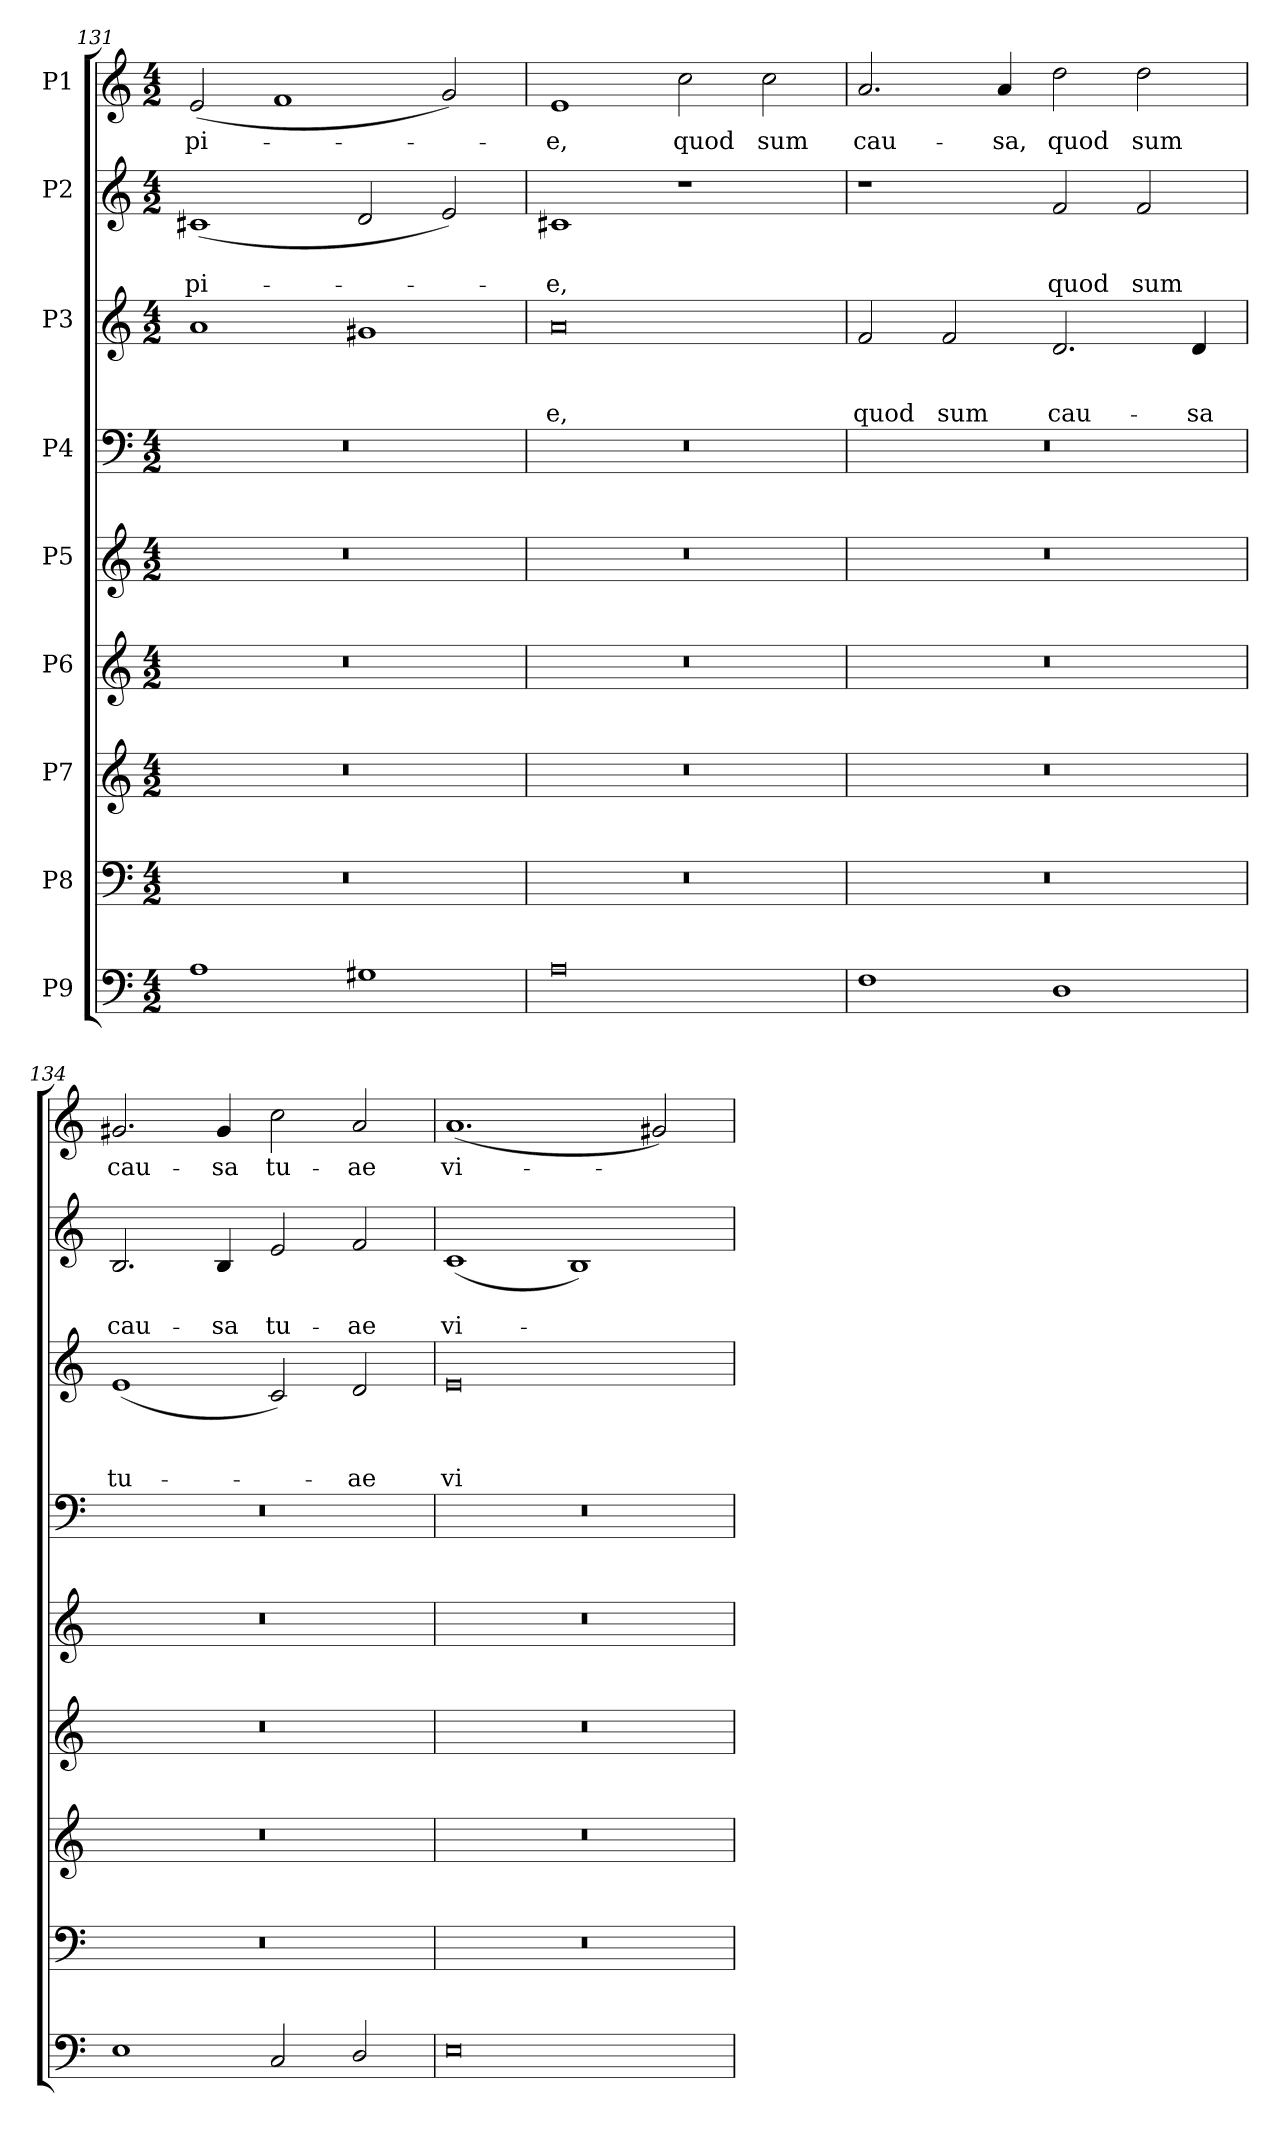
**kern	**kern	**kern	**kern	**kern	**kern	**kern	**text	**text	**text	**kern	**text	**text	**kern	**text
*part9	*part8	*part7	*part6	*part5	*part4	*part3	*part3	*part3	*part3	*part2	*part2	*part2	*part1	*part1
*staff9	*staff8	*staff7	*staff6	*staff5	*staff4	*staff3	*staff3	*staff3	*staff3	*staff2	*staff2	*staff2	*staff1	*staff1
*I"P9	*I"P8	*I"P7	*I"P6	*I"P5	*I"P4	*I"P3	*	*	*	*I"P2	*	*	*I"P1	*
*clefF4	*clefF4	*clefG2	*clefG2	*clefG2	*clefF4	*clefG2	*	*	*	*clefG2	*	*	*clefG2	*
*	*	*ITrd7c12	*	*	*	*ITrd7c12	*	*	*	*	*	*	*	*
*k[]	*k[]	*k[]	*k[]	*k[]	*k[]	*k[]	*	*	*	*k[]	*	*	*k[]	*
*C:	*C:	*C:	*C:	*C:	*C:	*C:	*	*	*	*C:	*	*	*C:	*
*M4/2	*M4/2	*M4/2	*M4/2	*M4/2	*M4/2	*M4/2	*	*	*	*M4/2	*	*	*M4/2	*
=131	=131	=131	=131	=131	=131	=131	=131	=131	=131	=131	=131	=131	=131	=131
*^	*	*	*	*	*	*	*	*	*	*	*	*	*	*
!	!	!LO:N:vis=1	!LO:N:vis=1	!LO:N:vis=1	!LO:N:vis=1	!LO:N:vis=1	!	!	!	!	!	!	!LO:LY:b	!	!LO:LY:b
1A	0ryy	0r	0r	0r	0r	0r	1A	.	.	.	(<1c#X	.	pi-	(<2e/	pi-
.	.	.	.	.	.	.	.	.	.	.	.	.	.	1f	.
1G#X	.	.	.	.	.	.	1G#X	.	.	.	2d/	.	.	.	.
.	.	.	.	.	.	.	.	.	.	.	2e/)	.	.	2g/)	.
=132	=132	=132	=132	=132	=132	=132	=132	=132	=132	=132	=132	=132	=132	=132	=132
!	!	!LO:N:vis=1	!LO:N:vis=1	!LO:N:vis=1	!LO:N:vis=1	!LO:N:vis=1	!	!	!	!LO:LY:b	!	!	!LO:LY:b	!	!LO:LY:b
0A	0ryy	0r	0r	0r	0r	0r	0A	.	.	-e,	1c#X	.	-e,	1e	-e,
!	!	!	!	!	!	!	!	!	!	!	!	!	!	!	!LO:LY:b
.	.	.	.	.	.	.	.	.	.	.	1r	.	.	2cc\	quod
!	!	!	!	!	!	!	!	!	!	!	!	!	!	!	!LO:LY:b
.	.	.	.	.	.	.	.	.	.	.	.	.	.	2cc\	sum
!!LO:PB:g=z
=133	=133	=133	=133	=133	=133	=133	=133	=133	=133	=133	=133	=133	=133	=133	=133
!	!	!LO:N:vis=1	!LO:N:vis=1	!LO:N:vis=1	!LO:N:vis=1	!LO:N:vis=1	!	!	!	!LO:LY:b	!	!	!	!	!LO:LY:b
1F	0ryy	0r	0r	0r	0r	0r	2F/	.	.	quod	1r	.	.	2.a/	cau-
!	!	!	!	!	!	!	!	!	!	!LO:LY:b	!	!	!	!	!
.	.	.	.	.	.	.	2F/	.	.	sum	.	.	.	.	.
!	!	!	!	!	!	!	!	!	!	!	!	!	!	!	!LO:LY:b
.	.	.	.	.	.	.	.	.	.	.	.	.	.	4a/	-sa,
!	!	!	!	!	!	!	!	!	!	!LO:LY:b	!	!	!LO:LY:b	!	!LO:LY:b
1D	.	.	.	.	.	.	2.D/	.	.	cau-	2f/	.	quod	2dd\	quod
!	!	!	!	!	!	!	!	!	!	!	!	!	!LO:LY:b	!	!LO:LY:b
.	.	.	.	.	.	.	.	.	.	.	2f/	.	sum	2dd\	sum
!	!	!	!	!	!	!	!	!	!	!LO:LY:b	!	!	!	!	!
.	.	.	.	.	.	.	4D/	.	.	-sa	.	.	.	.	.
=134	=134	=134	=134	=134	=134	=134	=134	=134	=134	=134	=134	=134	=134	=134	=134
!	!	!LO:N:vis=1	!LO:N:vis=1	!LO:N:vis=1	!LO:N:vis=1	!LO:N:vis=1	!	!	!	!LO:LY:b	!	!	!LO:LY:b	!	!LO:LY:b
1E	0ryy	0r	0r	0r	0r	0r	(<1E	.	.	tu-	2.B/	.	cau-	2.g#X/	cau-
!	!	!	!	!	!	!	!	!	!	!	!	!	!LO:LY:b	!	!LO:LY:b
.	.	.	.	.	.	.	.	.	.	.	4B/	.	-sa	4g#/	-sa
!	!	!	!	!	!	!	!	!	!	!	!	!	!LO:LY:b	!	!LO:LY:b
2C/	.	.	.	.	.	.	2C/)	.	.	.	2e/	.	tu-	2cc\	tu-
!	!	!	!	!	!	!	!	!	!	!LO:LY:b	!	!	!LO:LY:b	!	!LO:LY:b
2D/	.	.	.	.	.	.	2D/	.	.	-ae	2f/	.	-ae	2a/	-ae
=135	=135	=135	=135	=135	=135	=135	=135	=135	=135	=135	=135	=135	=135	=135	=135
!	!	!LO:N:vis=1	!LO:N:vis=1	!LO:N:vis=1	!LO:N:vis=1	!LO:N:vis=1	!	!	!	!LO:LY:b	!	!	!LO:LY:b	!	!LO:LY:b
0E	0ryy	0r	0r	0r	0r	0r	0E	.	.	vi-	(<1c	.	vi-	(<1.a	vi-
.	.	.	.	.	.	.	.	.	.	.	1B)	.	.	.	.
.	.	.	.	.	.	.	.	.	.	.	.	.	.	2g#X/)	.
*v	*v	*	*	*	*	*	*	*	*	*	*	*	*	*	*
=	=	=	=	=	=	=	=	=	=	=	=	=	=	=
*-	*-	*-	*-	*-	*-	*-	*-	*-	*-	*-	*-	*-	*-	*-
